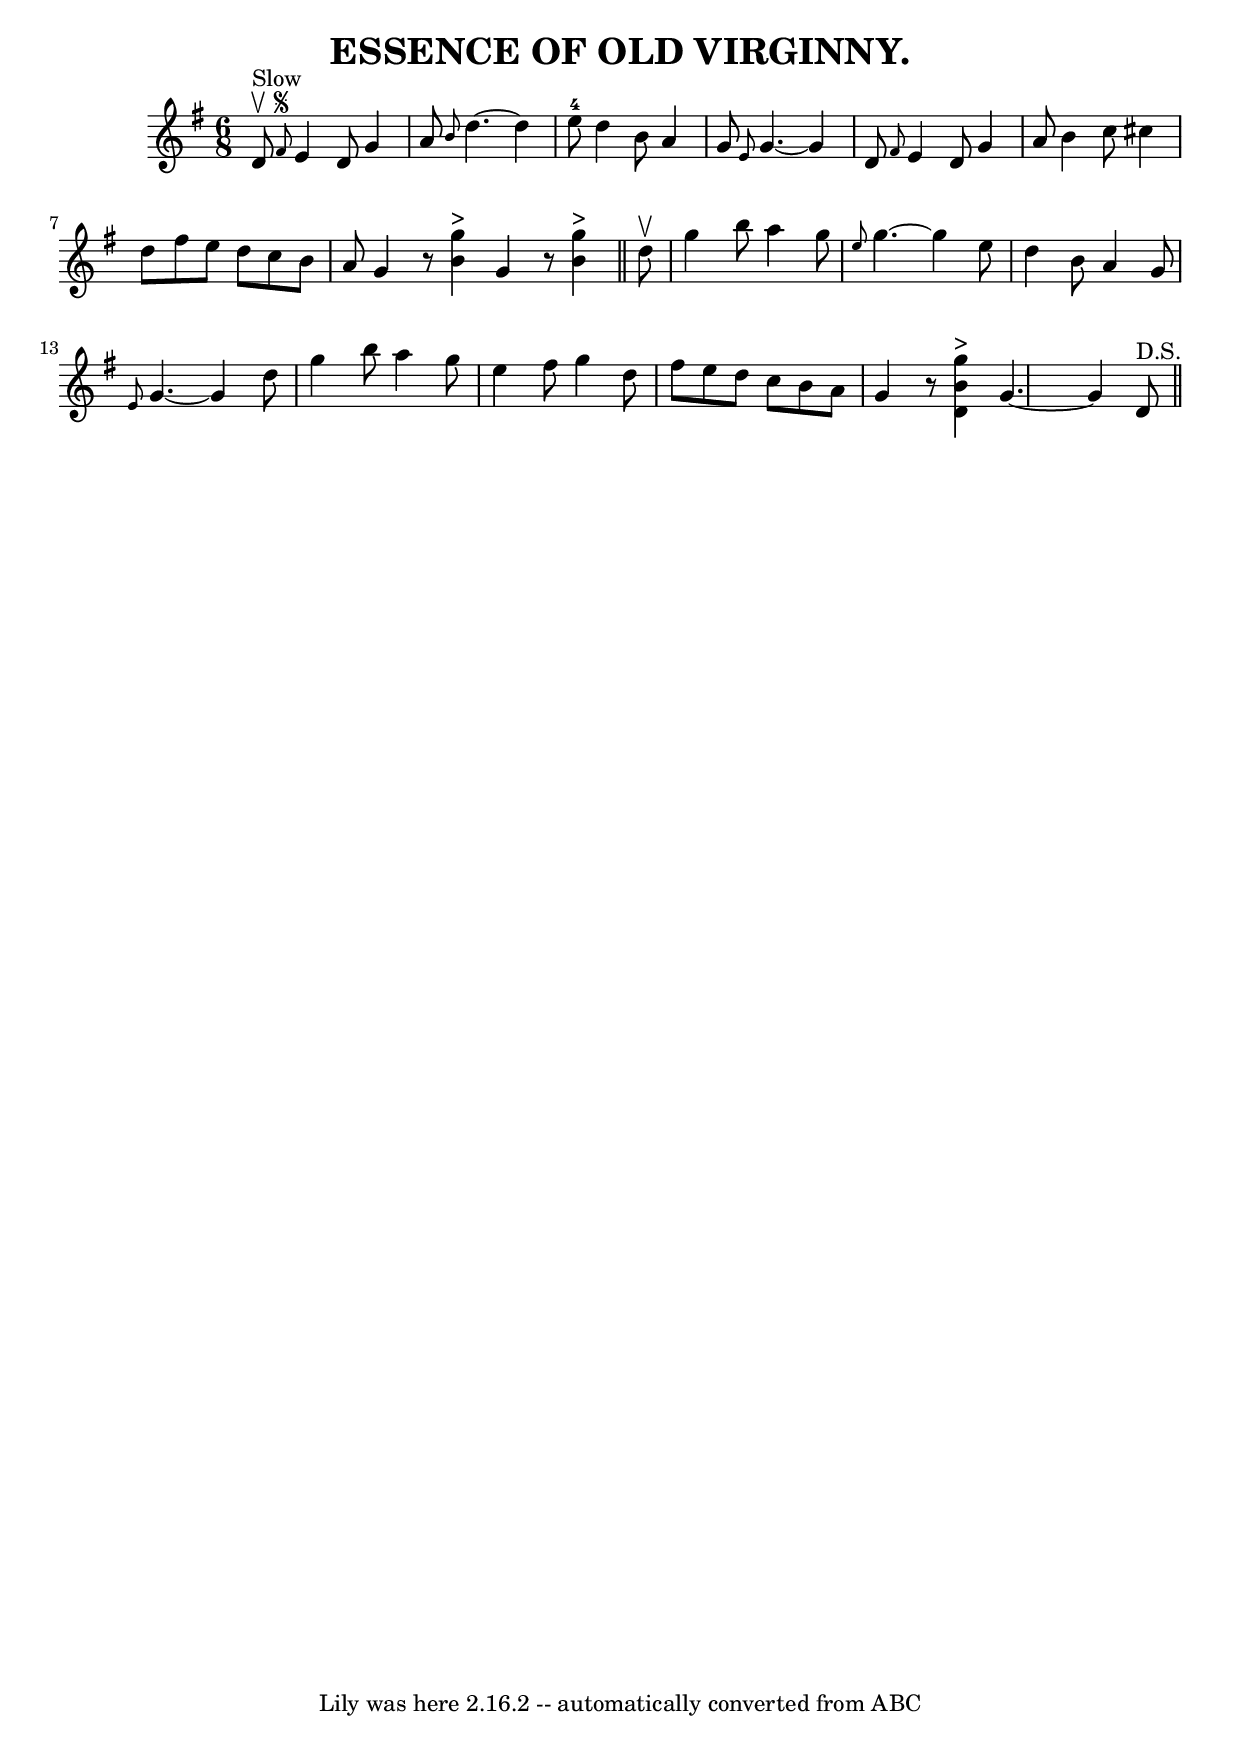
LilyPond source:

\version "2.7.40"
\include "Mammoth.ily"
\header {
	%% book = "Coles pg. 24.2"
	crossRefNumber = "18"
	footnotes = ""
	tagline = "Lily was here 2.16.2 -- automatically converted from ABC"
	title = "ESSENCE OF OLD VIRGINNY."
}
voicedefault =  {
\set Score.defaultBarType = "empty"

\time 6/8 \key g \major d'8^"Slow"^\upbow   |
 \grace { fis'8 
^\segno } e'4 d'8 g'4 a'8  |
 \grace { b'8  } d''4.   ~   
 d''4 e''8-4 |
 d''4 b'8 a'4 g'8  |
 \grace {    
e'8  } g'4.   ~ g'4 d'8  |
     \grace { fis'8  } e'4 d'8 
 g'4 a'8  |
 b'4 c''8 cis''4 d''8  |
 fis''8    
e''8 d''8 c''8 b'8 a'8  |
 g'4    r8   << g''4^">" b'4 
  >> \bar ":|" g'4    r8   << g''4^">" b'4   >> \bar "||" d''8 
^\upbow |
 g''4 b''8 a''4 g''8  |
 \grace { e''8  }   
g''4.   ~ g''4 e''8  |
 d''4 b'8 a'4 g'8  |
 
\grace { e'8  } g'4.   ~ g'4 d''8  |
 g''4 b''8 a''4 
 g''8  |
 e''4 fis''8 g''4 d''8  |
 fis''8 e''8   
 d''8 c''8 b'8 a'8  |
 g'4    r8   << g''4^">" b'4 d'4 
  >> \bar ":|" g'4.   ~ g'4 d'8^"D.S."   \bar "||"   
}

\score{
    <<

	\context Staff="default"
	{
	    \voicedefault 
	}

    >>
	\layout {
	}
	\midi {}
}
